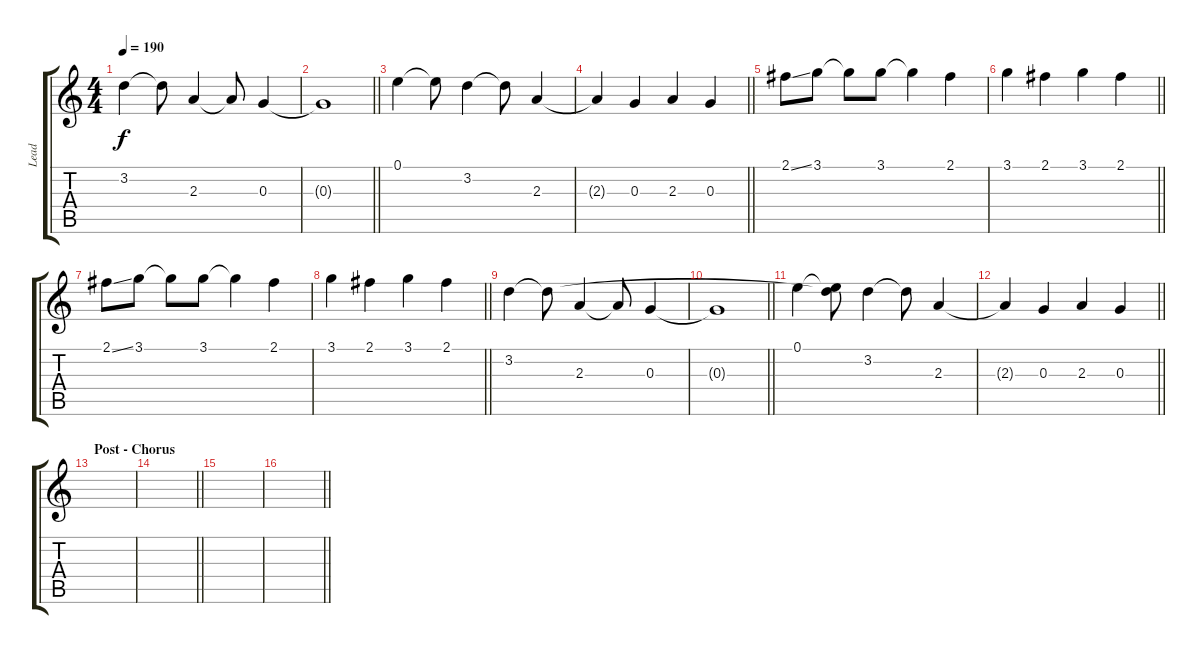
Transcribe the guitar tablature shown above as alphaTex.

\track ("Lead" "Lead") {instrument acousticguitarsteel}
\staff {score tabs}
\tuning (E4 B3 G3 D3 A2 E2) {hide}
\ts (4 4)
\tempo 190
\clef g2
\ks c
3.2.4{dy f} 3.2{t}.8 2.3.4 2.3{t}.8 0.3.4 |
\barLineRight lightlight
0.3{t}.1 |
0.1.4 0.1{t}.8 3.2.4 3.2{t}.8 2.3.4 |
\barLineRight lightlight
2.3{t}.4 0.3.4 2.3.4 0.3.4 |
2.1{ss}.8 3.1.8 3.1{t}.8 3.1.8 3.1{t}.4 2.1.4 |
\barLineRight lightlight
3.1.4 2.1.4 3.1.4 2.1.4 |
2.1{ss}.8 3.1.8 3.1{t}.8 3.1.8 3.1{t}.4 2.1.4 |
\barLineRight lightlight
3.1.4 2.1.4 3.1.4 2.1.4 |
3.2.4 3.2{t}.8 2.3.4 2.3{t}.8 0.3.4 |
\barLineRight lightlight
0.3{t}.1 |
0.1.4 (0.1{t} 3.2{t}).8 3.2.4 3.2{t}.8 2.3.4 |
\barLineRight lightlight
2.3{t}.4 0.3.4 2.3.4 0.3.4 |
\section ("" "Post - Chorus")
|
\barLineRight lightlight
|
|
\barLineRight lightlight
